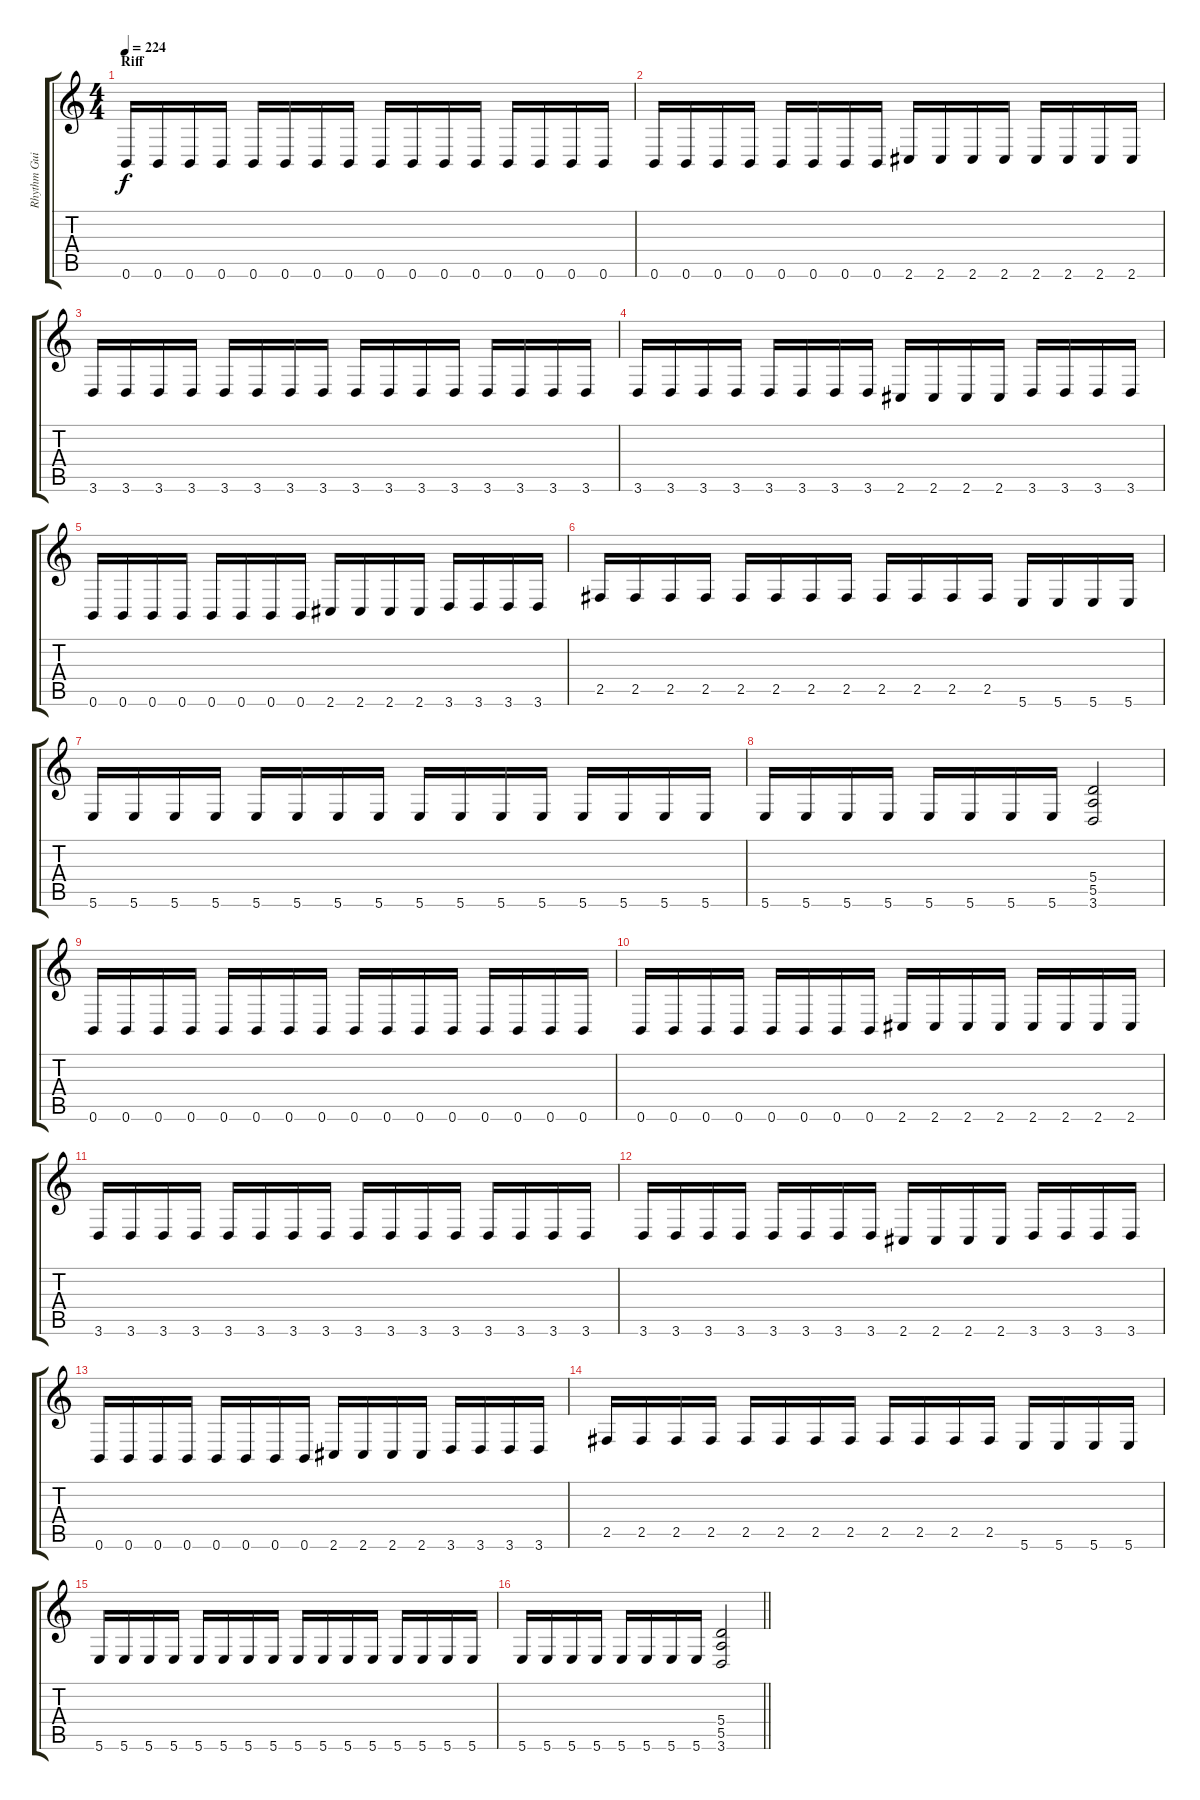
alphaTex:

\track ("Rhythm Guitar II" "Rhythm Gui") {instrument distortionguitar}
\staff {score tabs}
\tuning (B3 Gb3 D3 A2 E2 B1) {hide}
\ts (4 4)
\section ("" "Riff")
\tempo 224
\clef g2
\ks c
0.6.16{dy f} 0.6.16 0.6.16 0.6.16 0.6.16 0.6.16 0.6.16 0.6.16 0.6.16 0.6.16 0.6.16 0.6.16 0.6.16 0.6.16 0.6.16 0.6.16 |
0.6.16 0.6.16 0.6.16 0.6.16 0.6.16 0.6.16 0.6.16 0.6.16 2.6.16 2.6.16 2.6.16 2.6.16 2.6.16 2.6.16 2.6.16 2.6.16 |
3.6.16 3.6.16 3.6.16 3.6.16 3.6.16 3.6.16 3.6.16 3.6.16 3.6.16 3.6.16 3.6.16 3.6.16 3.6.16 3.6.16 3.6.16 3.6.16 |
3.6.16 3.6.16 3.6.16 3.6.16 3.6.16 3.6.16 3.6.16 3.6.16 2.6.16 2.6.16 2.6.16 2.6.16 3.6.16 3.6.16 3.6.16 3.6.16 |
0.6.16 0.6.16 0.6.16 0.6.16 0.6.16 0.6.16 0.6.16 0.6.16 2.6.16 2.6.16 2.6.16 2.6.16 3.6.16 3.6.16 3.6.16 3.6.16 |
2.5.16 2.5.16 2.5.16 2.5.16 2.5.16 2.5.16 2.5.16 2.5.16 2.5.16 2.5.16 2.5.16 2.5.16 5.6.16 5.6.16 5.6.16 5.6.16 |
5.6.16 5.6.16 5.6.16 5.6.16 5.6.16 5.6.16 5.6.16 5.6.16 5.6.16 5.6.16 5.6.16 5.6.16 5.6.16 5.6.16 5.6.16 5.6.16 |
5.6.16 5.6.16 5.6.16 5.6.16 5.6.16 5.6.16 5.6.16 5.6.16 (5.4 5.5 3.6).2 |
0.6.16 0.6.16 0.6.16 0.6.16 0.6.16 0.6.16 0.6.16 0.6.16 0.6.16 0.6.16 0.6.16 0.6.16 0.6.16 0.6.16 0.6.16 0.6.16 |
0.6.16 0.6.16 0.6.16 0.6.16 0.6.16 0.6.16 0.6.16 0.6.16 2.6.16 2.6.16 2.6.16 2.6.16 2.6.16 2.6.16 2.6.16 2.6.16 |
3.6.16 3.6.16 3.6.16 3.6.16 3.6.16 3.6.16 3.6.16 3.6.16 3.6.16 3.6.16 3.6.16 3.6.16 3.6.16 3.6.16 3.6.16 3.6.16 |
3.6.16 3.6.16 3.6.16 3.6.16 3.6.16 3.6.16 3.6.16 3.6.16 2.6.16 2.6.16 2.6.16 2.6.16 3.6.16 3.6.16 3.6.16 3.6.16 |
0.6.16 0.6.16 0.6.16 0.6.16 0.6.16 0.6.16 0.6.16 0.6.16 2.6.16 2.6.16 2.6.16 2.6.16 3.6.16 3.6.16 3.6.16 3.6.16 |
2.5.16 2.5.16 2.5.16 2.5.16 2.5.16 2.5.16 2.5.16 2.5.16 2.5.16 2.5.16 2.5.16 2.5.16 5.6.16 5.6.16 5.6.16 5.6.16 |
5.6.16 5.6.16 5.6.16 5.6.16 5.6.16 5.6.16 5.6.16 5.6.16 5.6.16 5.6.16 5.6.16 5.6.16 5.6.16 5.6.16 5.6.16 5.6.16 |
\barLineRight lightlight
5.6.16 5.6.16 5.6.16 5.6.16 5.6.16 5.6.16 5.6.16 5.6.16 (5.4 5.5 3.6).2
